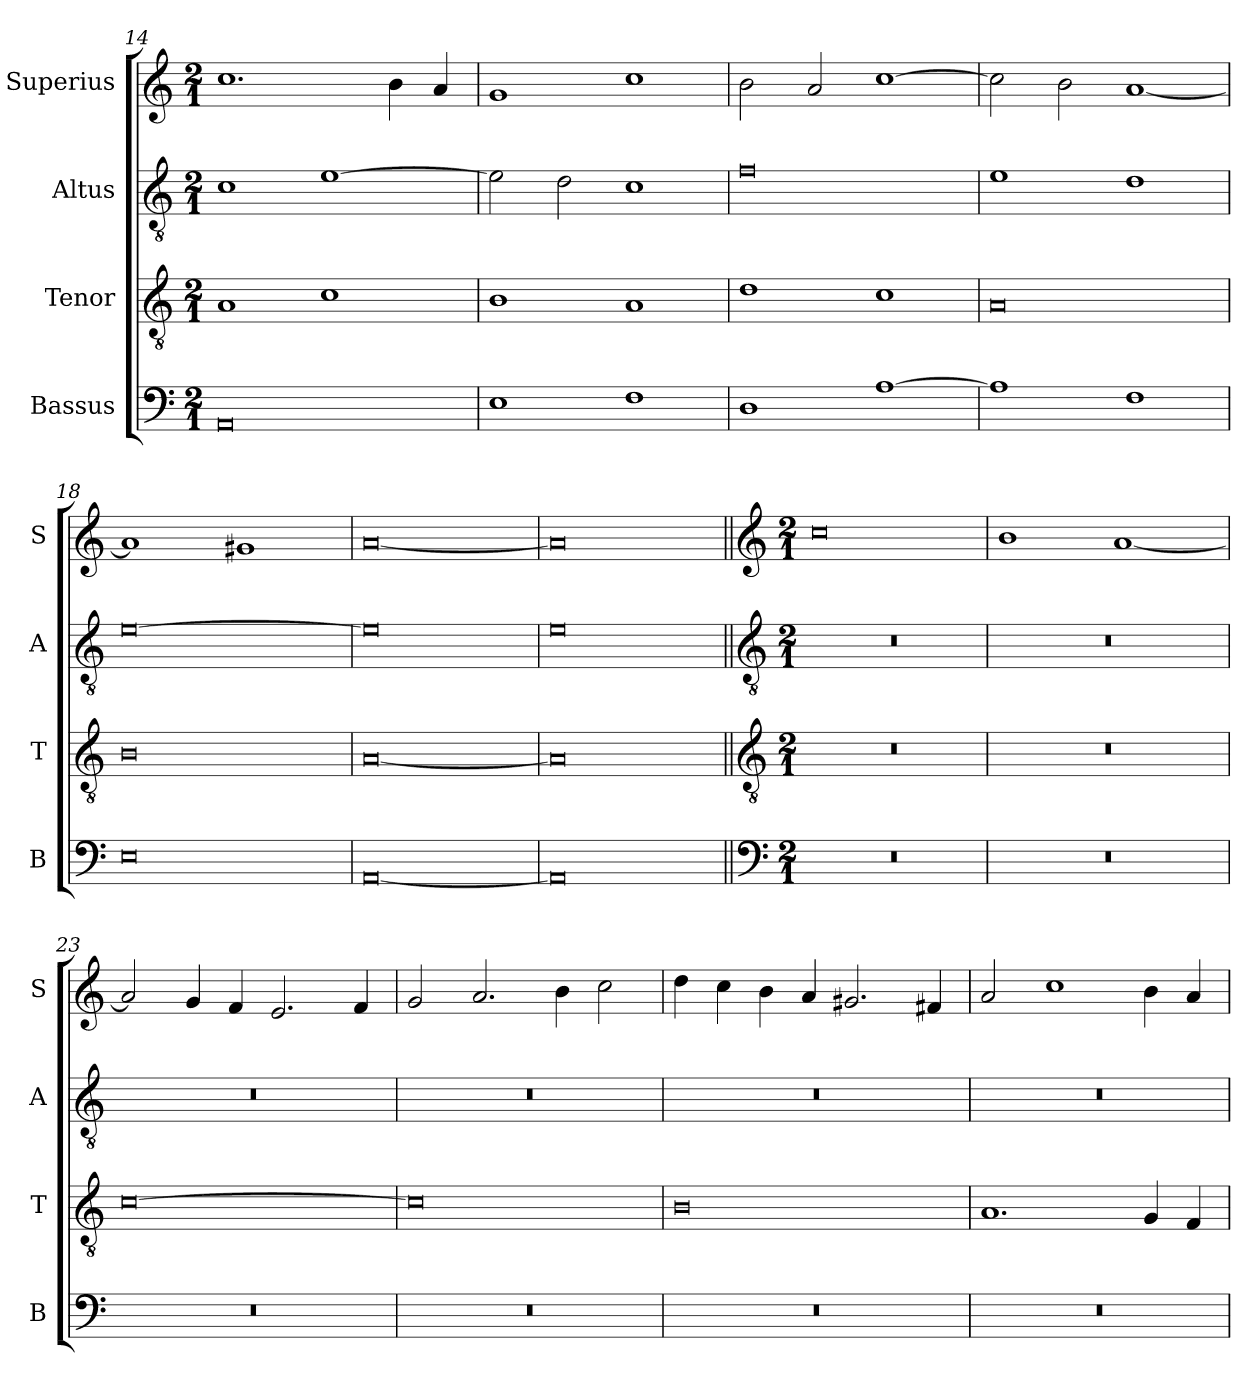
**kern	**kern	**kern	**kern
*part4	*part3	*part2	*part1
*staff4	*staff3	*staff2	*staff1
*I"Bassus	*I"Tenor	*I"Altus	*I"Superius
*I'B	*I'T	*I'A	*I'S
*clefF4	*clefGv2	*clefGv2	*clefG2
*k[]	*k[]	*k[]	*k[]
*M2/1	*M2/1	*M2/1	*M2/1
=14	=14	=14	=14
0AA	1A	1c	1.cc
.	1c	[1e	.
.	.	.	4b\
.	.	.	4a/
=15	=15	=15	=15
1E	1B	2e\]	1g
.	.	2d\	.
1F	1A	1c	1cc
=16	=16	=16	=16
1D	1d	0f	2b\
.	.	.	2a/
[1A	1c	.	[1cc
=17	=17	=17	=17
1A]	0A	1e	2cc\]
.	.	.	2b\
1F	.	1d	[1a
=18	=18	=18	=18
0E	0B	[0e	1a]
.	.	.	1g#X
=19	=19	=19	=19
[0AA	[0A	0e]	[0a
=20	=20	=20	=20
0AA]	0A]	0e	0a]
!!LO:LB:g=z
=21||	=21||	=21||	=21||
*clefF4	*clefGv2	*clefGv2	*clefG2
*k[]	*k[]	*k[]	*k[]
*M2/1	*M2/1	*M2/1	*M2/1
0r	0r	0r	0cc
=22	=22	=22	=22
0r	0r	0r	1b
.	.	.	[1a
=23	=23	=23	=23
0r	[0c	0r	2a/]
.	.	.	4g/
.	.	.	4f/
.	.	.	2.e/
.	.	.	4f/
=24	=24	=24	=24
0r	0c]	0r	2g/
.	.	.	2.a/
.	.	.	4b\
.	.	.	2cc\
=25	=25	=25	=25
0r	0B	0r	4dd\
.	.	.	4cc\
.	.	.	4b\
.	.	.	4a/
.	.	.	2.g#X/
.	.	.	4f#X/
=26	=26	=26	=26
0r	1.A	0r	2a/
.	.	.	1cc
.	4G/	.	4b\
.	4F/	.	4a/
=	=	=	=
*-	*-	*-	*-
